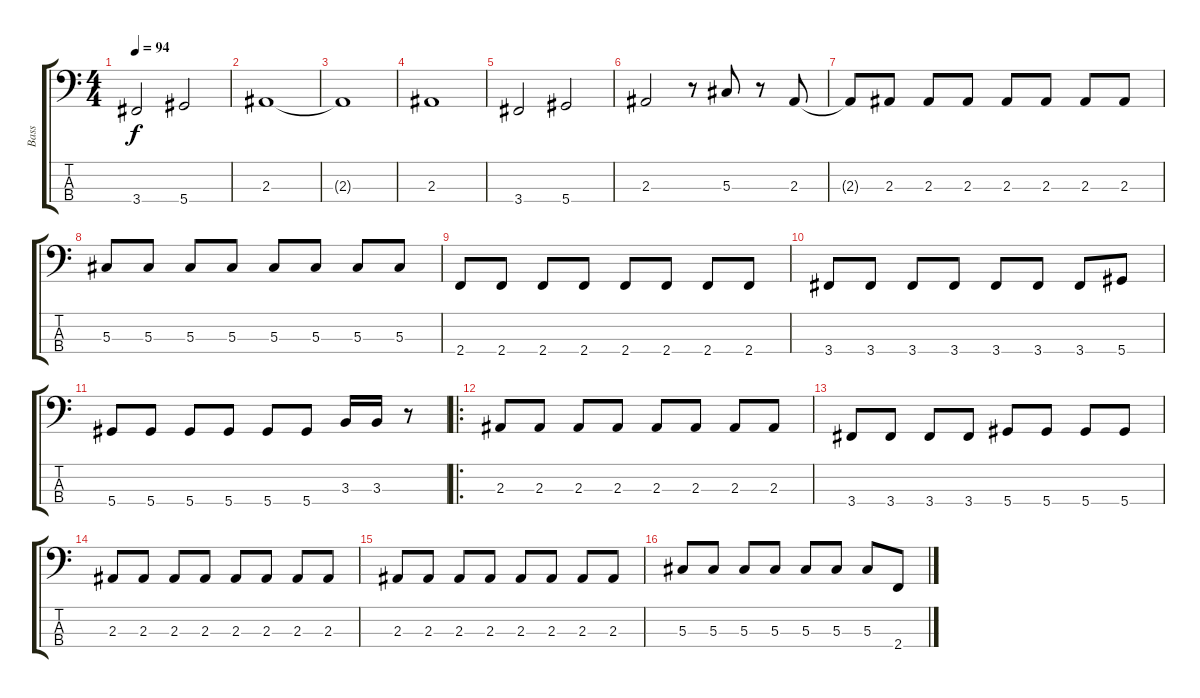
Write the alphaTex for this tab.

\track ("Bass" "Bass") {instrument electricbassfinger}
\staff {score tabs}
\tuning (Gb2 Db2 Ab1 Eb1) {hide}
\ts (4 4)
\tempo 94
\clef f4
\ks c
3.4.2{dy f} 5.4.2 |
2.3.1 |
2.3{t}.1 |
2.3.1 |
3.4.2 5.4.2 |
2.3.2 r.8 5.3.8 r.8 2.3.8 |
2.3{t}.8 2.3.8 2.3.8 2.3.8 2.3.8 2.3.8 2.3.8 2.3.8 |
5.3.8 5.3.8 5.3.8 5.3.8 5.3.8 5.3.8 5.3.8 5.3.8 |
2.4.8 2.4.8 2.4.8 2.4.8 2.4.8 2.4.8 2.4.8 2.4.8 |
3.4.8 3.4.8 3.4.8 3.4.8 3.4.8 3.4.8 3.4.8 5.4.8 |
5.4.8 5.4.8 5.4.8 5.4.8 5.4.8 5.4.8 3.3.16 3.3.16 r.8 |
\ro
2.3.8 2.3.8 2.3.8 2.3.8 2.3.8 2.3.8 2.3.8 2.3.8 |
3.4.8 3.4.8 3.4.8 3.4.8 5.4.8 5.4.8 5.4.8 5.4.8 |
2.3.8 2.3.8 2.3.8 2.3.8 2.3.8 2.3.8 2.3.8 2.3.8 |
2.3.8 2.3.8 2.3.8 2.3.8 2.3.8 2.3.8 2.3.8 2.3.8 |
5.3.8 5.3.8 5.3.8 5.3.8 5.3.8 5.3.8 5.3.8 2.4.8
